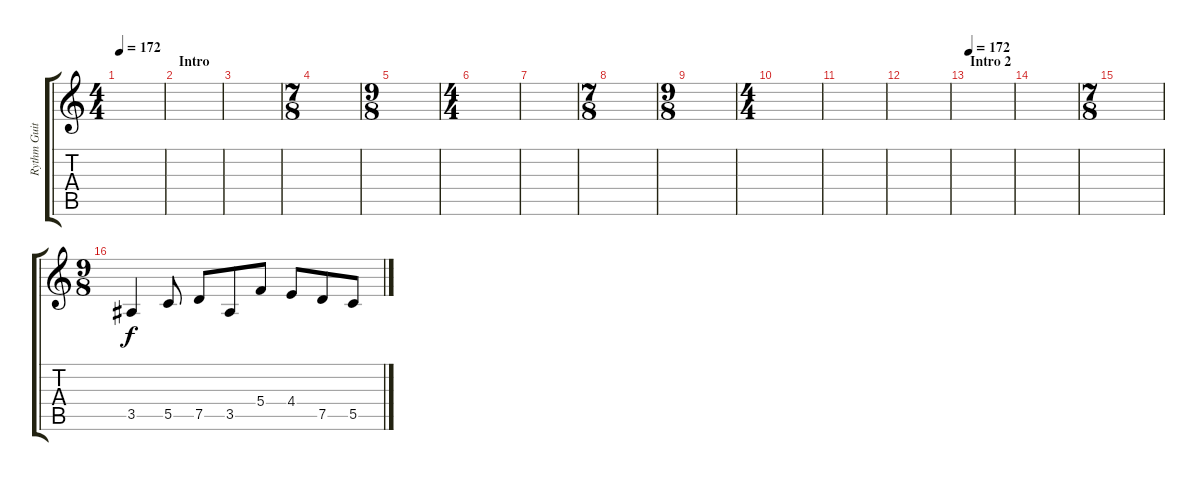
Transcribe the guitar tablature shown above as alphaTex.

\track ("Rythm Guitar 2" "Rythm Guit") {instrument distortionguitar}
\staff {score tabs}
\tuning (D4 A3 F3 C3 G2 D2) {hide}
\ts (4 4)
\tempo 172
\tempo 120
\tempo 172
\clef g2
\ks c
|
\section ("" "Intro")
|
|
\ts (7 8)
|
\ts (9 8)
|
\ts (4 4)
|
|
\ts (7 8)
|
\ts (9 8)
|
\ts (4 4)
|
|
|
\section ("" "Intro 2")
\tempo 172
|
|
\ts (7 8)
|
\ts (9 8)
3.5.4 5.5.8 7.5.8 3.5.8 5.4.8 4.4.8 7.5.8 5.5.8
